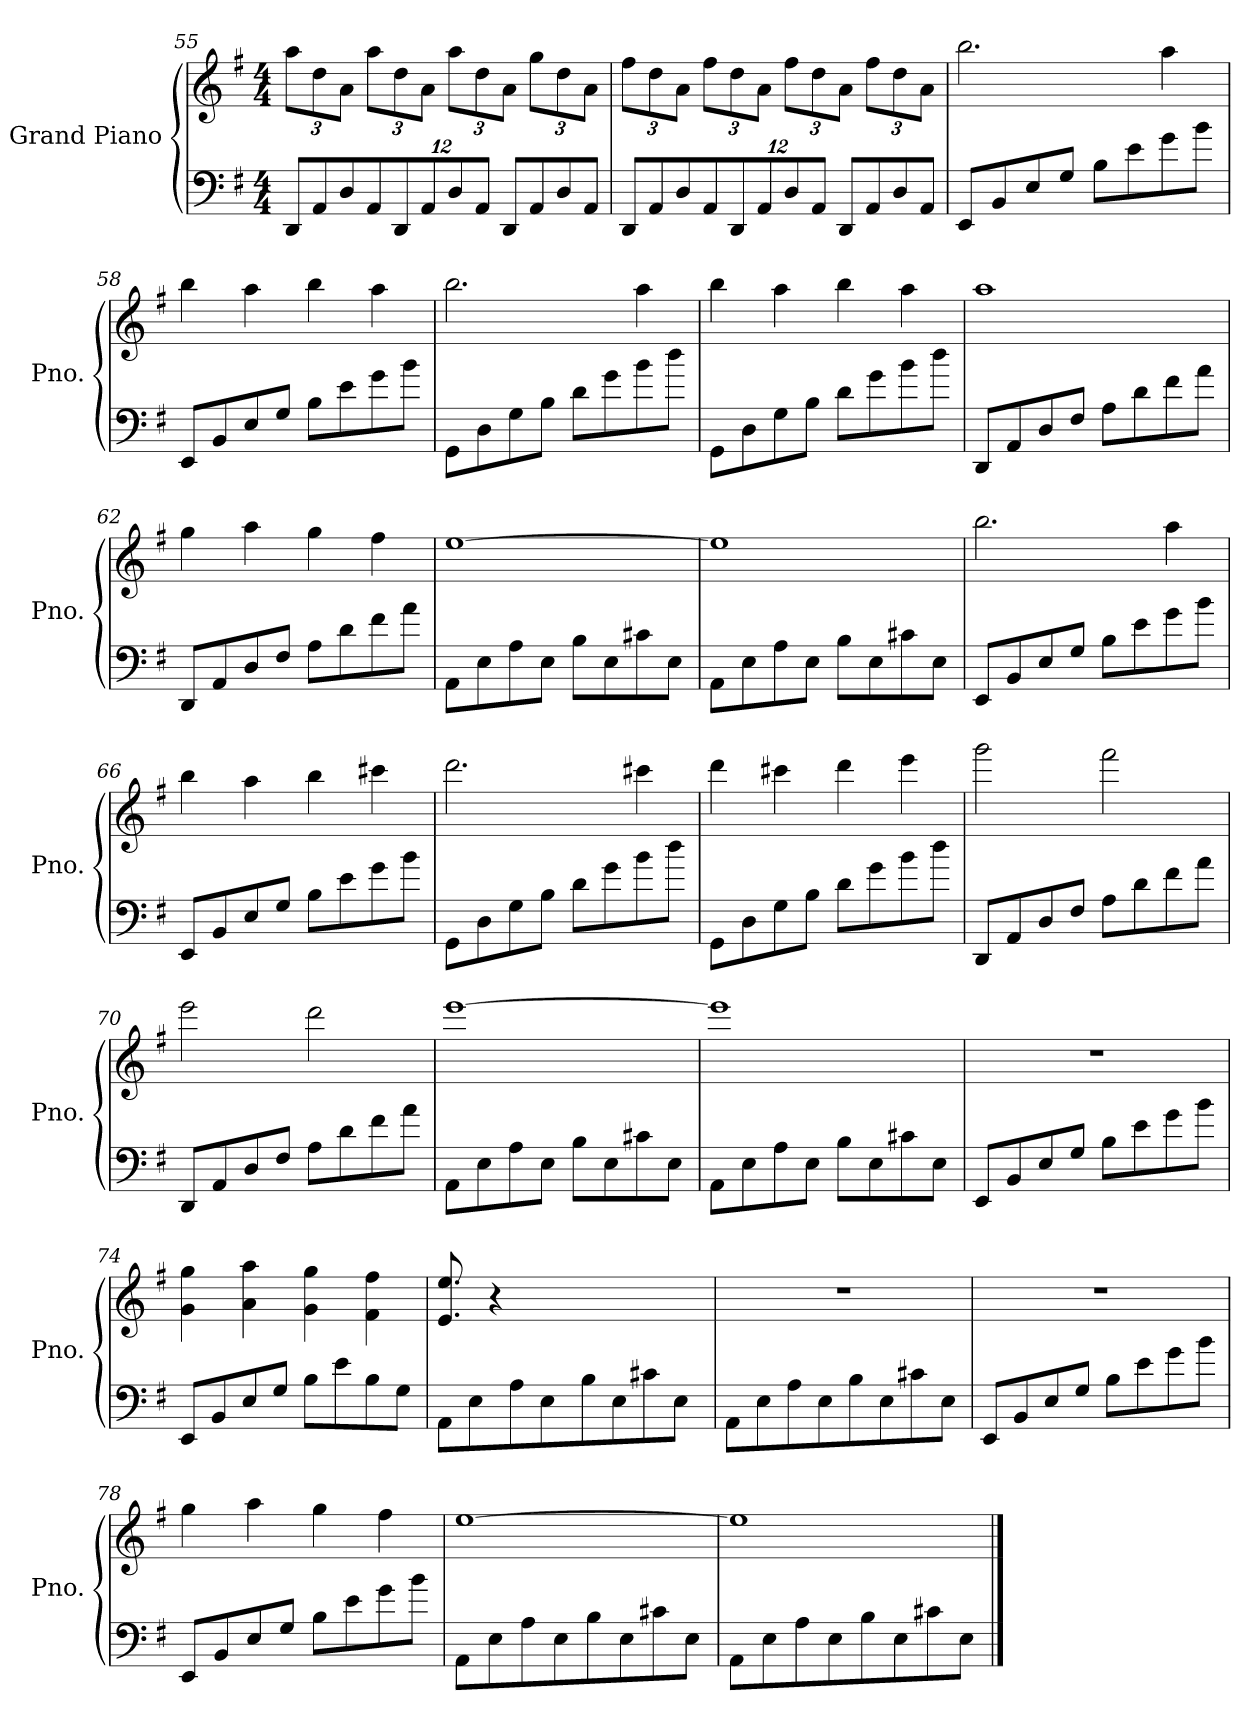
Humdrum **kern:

**kern	**kern
*part1	*part1
*staff2	*staff1
*I"Grand Piano	*
*I'Pno.	*
!!LO:LB:g=z
*clefF4	*clefG2
*k[f#]	*k[f#]
*G:	*G:
*M4/4	*M4/4
*Xbrackettup	*Xbrackettup
=55	=55
12DD/L	12aa\L
12AA/	12dd\
12D/	12a\J
12AA/	12aa\L
12DD/	12dd\
12AA/	12a\J
12D/	12aa\L
12AA/J	12dd\
12DD/L	12a\J
12AA/	12gg\L
12D/	12dd\
12AA/J	12a\J
=56	=56
12DD/L	12ff#\L
12AA/	12dd\
12D/	12a\J
12AA/	12ff#\L
12DD/	12dd\
12AA/	12a\J
12D/	12ff#\L
12AA/J	12dd\
12DD/L	12a\J
12AA/	12ff#\L
12D/	12dd\
12AA/J	12a\J
=57	=57
8EE/L	2.bb\
8BB/	.
8E/	.
8G/J	.
8B\L	.
8e\	.
8g\	4aa\
8b\J	.
=58	=58
8EE/L	4bb\
8BB/	.
8E/	4aa\
8G/J	.
8B\L	4bb\
8e\	.
8g\	4aa\
8b\J	.
!!LO:PB:g=z
=59	=59
8GG\L	2.bb\
8D\	.
8G\	.
8B\J	.
8d\L	.
8g\	.
8b\	4aa\
8dd\J	.
=60	=60
8GG\L	4bb\
8D\	.
8G\	4aa\
8B\J	.
8d\L	4bb\
8g\	.
8b\	4aa\
8dd\J	.
=61	=61
8DD/L	1aa
8AA/	.
8D/	.
8F#/J	.
8A\L	.
8d\	.
8f#\	.
8a\J	.
=62	=62
8DD/L	4gg\
8AA/	.
8D/	4aa\
8F#/J	.
8A\L	4gg\
8d\	.
8f#\	4ff#\
8a\J	.
=63	=63
8AA\L	[1ee
8E\	.
8A\	.
8E\J	.
8B\L	.
8E\	.
8c#X\	.
8E\J	.
!!LO:LB:g=z
=64	=64
8AA\L	1ee]
8E\	.
8A\	.
8E\J	.
8B\L	.
8E\	.
8c#X\	.
8E\J	.
=65	=65
8EE/L	2.bb\
8BB/	.
8E/	.
8G/J	.
8B\L	.
8e\	.
8g\	4aa\
8b\J	.
=66	=66
8EE/L	4bb\
8BB/	.
8E/	4aa\
8G/J	.
8B\L	4bb\
8e\	.
8g\	4ccc#X\
8b\J	.
=67	=67
8GG\L	2.ddd\
8D\	.
8G\	.
8B\J	.
8d\L	.
8g\	.
8b\	4ccc#X\
8dd\J	.
=68	=68
8GG\L	4ddd\
8D\	.
8G\	4ccc#X\
8B\J	.
8d\L	4ddd\
8g\	.
8b\	4eee\
8dd\J	.
!!LO:LB:g=z
=69	=69
8DD/L	2ggg\
8AA/	.
8D/	.
8F#/J	.
8A\L	2fff#\
8d\	.
8f#\	.
8a\J	.
=70	=70
8DD/L	2eee\
8AA/	.
8D/	.
8F#/J	.
8A\L	2ddd\
8d\	.
8f#\	.
8a\J	.
=71	=71
8AA\L	[1eee
8E\	.
8A\	.
8E\J	.
8B\L	.
8E\	.
8c#X\	.
8E\J	.
=72	=72
8AA\L	1eee]
8E\	.
8A\	.
8E\J	.
8B\L	.
8E\	.
8c#X\	.
8E\J	.
=73	=73
8EE/L	1r
8BB/	.
8E/	.
8G/J	.
8B\L	.
8e\	.
8g\	.
8b\J	.
!!LO:LB:g=z
=74	=74
8EE/L	4g\ 4gg\
8BB/	.
8E/	4a\ 4aa\
8G/J	.
8B\L	4g\ 4gg\
8e\	.
8B\	4f#\ 4ff#\
8G\J	.
=75	=75
8AA\L	8.e/ 8.ee/
8E\	.
.	4r
8A\	.
8E\	.
.	2ryy
8B\	.
8E\	.
8c#X\	.
8E\J	.
.	16ryy
=76	=76
8AA\L	1r
8E\	.
8A\	.
8E\	.
8B\	.
8E\	.
8c#X\	.
8E\J	.
=77	=77
8EE/L	1r
8BB/	.
8E/	.
8G/J	.
8B\L	.
8e\	.
8g\	.
8b\J	.
=78	=78
8EE/L	4gg\
8BB/	.
8E/	4aa\
8G/J	.
8B\L	4gg\
8e\	.
8g\	4ff#\
8b\J	.
!!LO:LB:g=z
=79	=79
8AA\L	[1ee
8E\	.
8A\	.
8E\	.
8B\	.
8E\	.
8c#X\	.
8E\J	.
=80	=80
8AA\L	1ee]
8E\	.
8A\	.
8E\	.
8B\	.
8E\	.
8c#X\	.
8E\J	.
==	==
*-	*-
